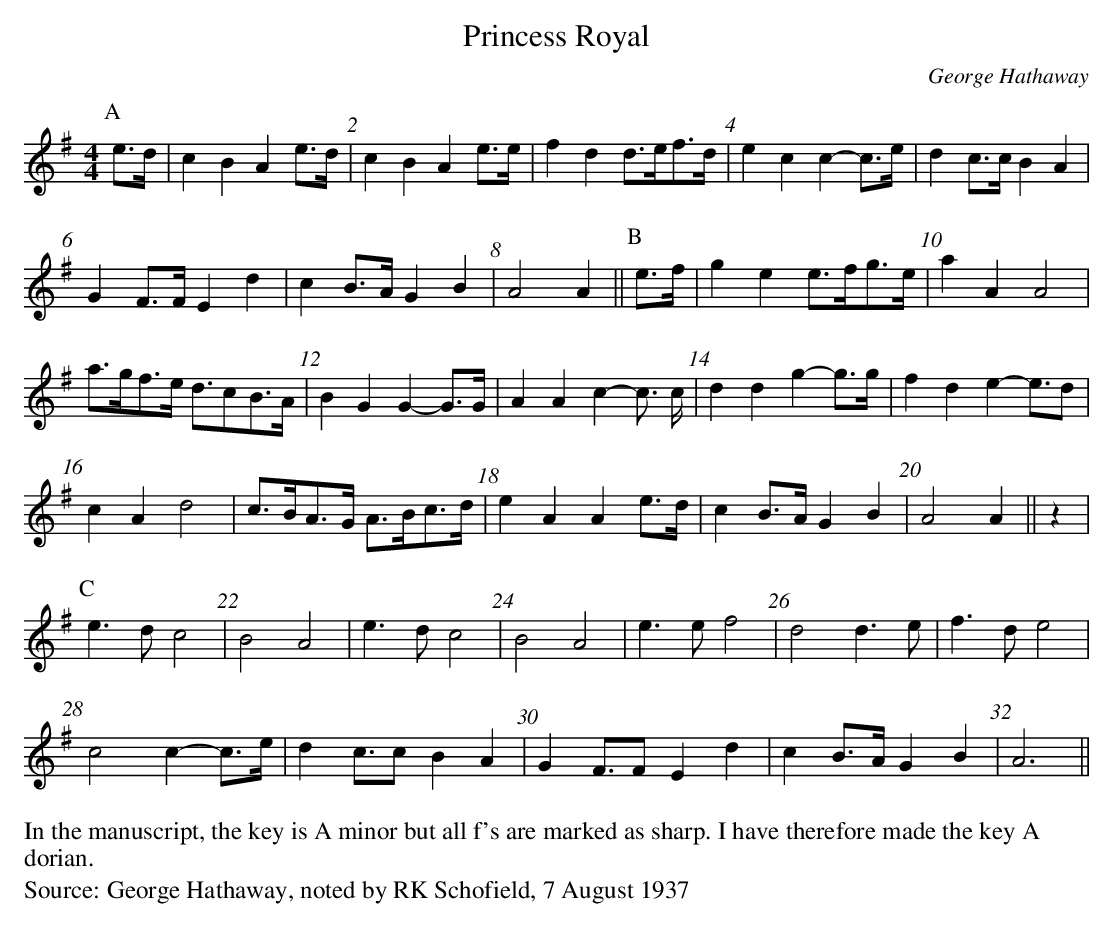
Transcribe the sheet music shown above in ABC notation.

X:1
T:Princess Royal
C:George Hathaway
M:4/4
L:1/4
K:A dorian
P:A
e/>d/|cBAe/>d/|cBAe/>e/ |fdd/>e/f/>d/ | ecc-c/>e/ | dc/>c/ BA |
GF/>F/Ed | cB/>A/GB | A2A||[P:B]e/>f/| gee/>f/g/>e/ | aAA2 |
a/>g/f/>e/ d/>cB/>A/ | BGG-G/>G/ | AAc-c/> c/ | ddg-g/>g/ | fde-e/>d |
cAd2 | c/>B/A/>G/ A/>B/c/>d/ | eAAe/>d/ | cB/>A/GB | A2A||z |
[P:C]e>dc2 | B2A2 | e>dc2 | B2A2 | e>ef2 | d2d>e | f>de2 |
c2c-c/>e/ | dc/>cBA | GF/>FEd | cB/>A/GB | A3||
%%begintext fill
In the manuscript, the key is A minor but all f's are marked as sharp. I have therefore made the key A dorian.
